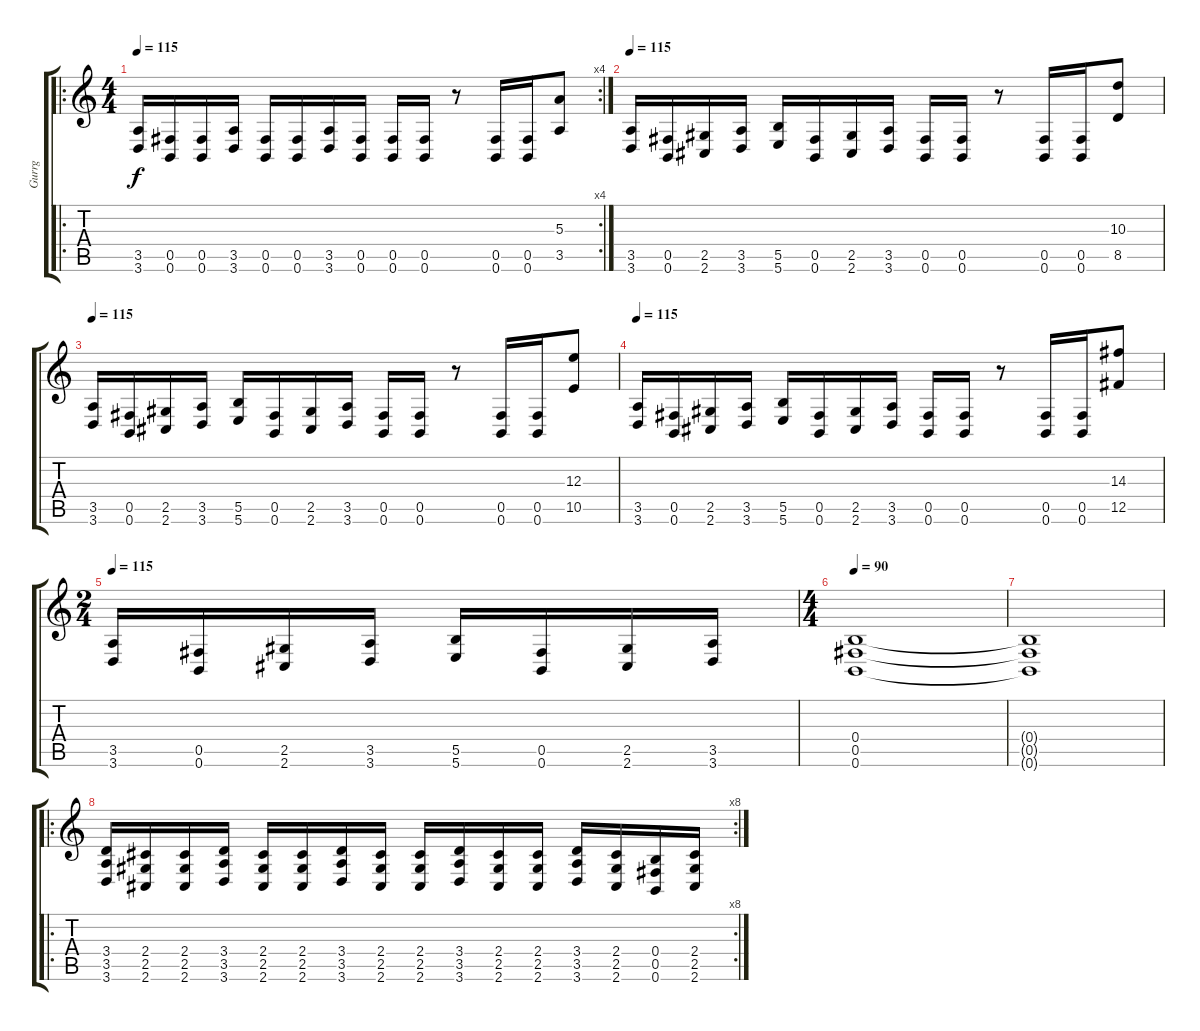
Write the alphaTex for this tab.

\track ("Gurrg" "Gurrg") {instrument overdrivenguitar}
\staff {score tabs}
\tuning (Db4 Ab3 E3 B2 Gb2 B1) {hide}
\ro
\rc 4
\ts (4 4)
\tempo 115
\clef g2
\ks c
(3.5 3.6).16{dy f} (0.5 0.6).16 (0.5 0.6).16 (3.5 3.6).16 (0.5 0.6).16 (0.5 0.6).16 (3.5 3.6).16 (0.5 0.6).16 (0.5 0.6).16 (0.5 0.6).16 r.8 (0.5 0.6).16 (0.5 0.6).16 (5.3 3.5).8 |
\tempo 115
(3.5 3.6).16 (0.5 0.6).16 (2.5 2.6).16 (3.5 3.6).16 (5.5 5.6).16 (0.5 0.6).16 (2.5 2.6).16 (3.5 3.6).16 (0.5 0.6).16 (0.5 0.6).16 r.8 (0.5 0.6).16 (0.5 0.6).16 (10.3 8.5).8 |
\tempo 115
(3.5 3.6).16 (0.5 0.6).16 (2.5 2.6).16 (3.5 3.6).16 (5.5 5.6).16 (0.5 0.6).16 (2.5 2.6).16 (3.5 3.6).16 (0.5 0.6).16 (0.5 0.6).16 r.8 (0.5 0.6).16 (0.5 0.6).16 (12.3 10.5).8 |
\tempo 115
(3.5 3.6).16 (0.5 0.6).16 (2.5 2.6).16 (3.5 3.6).16 (5.5 5.6).16 (0.5 0.6).16 (2.5 2.6).16 (3.5 3.6).16 (0.5 0.6).16 (0.5 0.6).16 r.8 (0.5 0.6).16 (0.5 0.6).16 (14.3 12.5).8 |
\ts (2 4)
\tempo 115
(3.5 3.6).16 (0.5 0.6).16 (2.5 2.6).16 (3.5 3.6).16 (5.5 5.6).16 (0.5 0.6).16 (2.5 2.6).16 (3.5 3.6).16 |
\ts (4 4)
\tempo 90
(0.4 0.5 0.6).1 |
(0.4{t} 0.5{t} 0.6{t}).1 |
\ro
\rc 8
(3.4 3.5 3.6).16 (2.4 2.5 2.6).16 (2.4 2.5 2.6).16 (3.4 3.5 3.6).16 (2.4 2.5 2.6).16 (2.4 2.5 2.6).16 (3.4 3.5 3.6).16 (2.4 2.5 2.6).16 (2.4 2.5 2.6).16 (3.4 3.5 3.6).16 (2.4 2.5 2.6).16 (2.4 2.5 2.6).16 (3.4 3.5 3.6).16 (2.4 2.5 2.6).16 (0.4 0.5 0.6).16 (2.4 2.5 2.6).16
